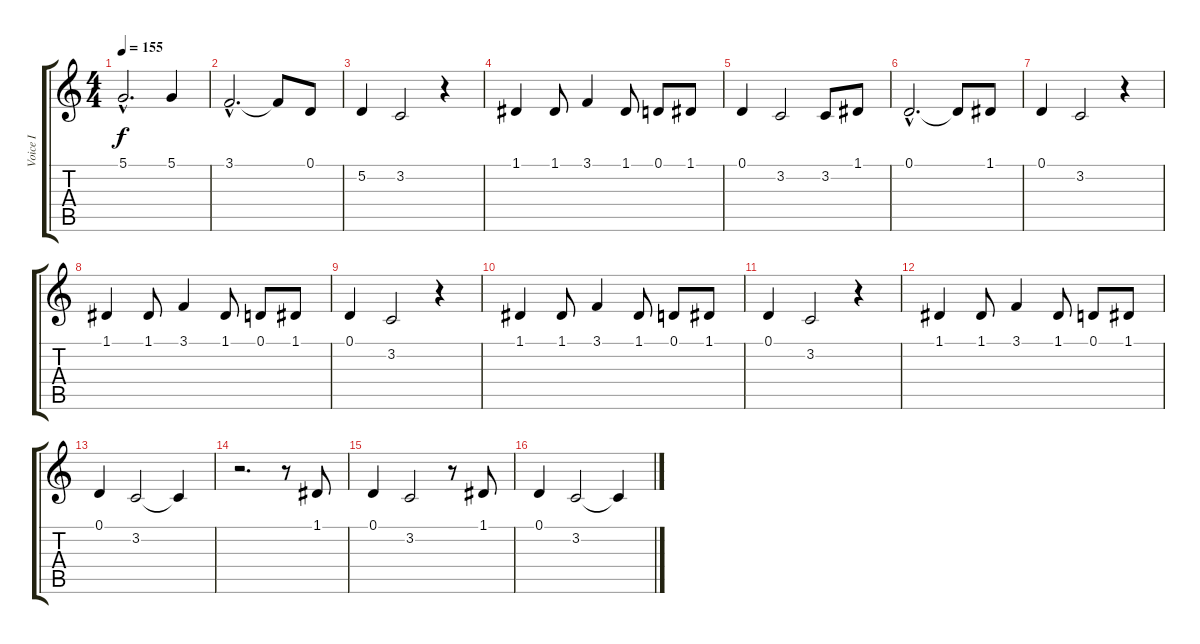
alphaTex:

\track ("Voice I" "Voice I") {instrument englishhorn}
\staff {score tabs}
\tuning (D4 A3 F3 C3 G2 C2) {hide}
\ts (4 4)
\tempo 155
\clef g2
\ks c
5.1{hac}.2{d dy f} 5.1.4 |
3.1{hac}.2{d} 3.1{t}.8 0.1.8 |
5.2.4 3.2.2 r.4 |
1.1.4 1.1.8 3.1.4 1.1.8 0.1.8 1.1.8 |
0.1.4 3.2.2 3.2.8 1.1.8 |
0.1{hac}.2{d} 0.1{t}.8 1.1.8 |
0.1.4 3.2.2 r.4 |
1.1.4 1.1.8 3.1.4 1.1.8 0.1.8 1.1.8 |
0.1.4 3.2.2 r.4 |
1.1.4 1.1.8 3.1.4 1.1.8 0.1.8 1.1.8 |
0.1.4 3.2.2 r.4 |
1.1.4 1.1.8 3.1.4 1.1.8 0.1.8 1.1.8 |
0.1.4 3.2.2 3.2{t}.4 |
r.2{d} r.8 1.1.8 |
0.1.4 3.2.2 r.8 1.1.8 |
0.1.4 3.2.2 3.2{t}.4
